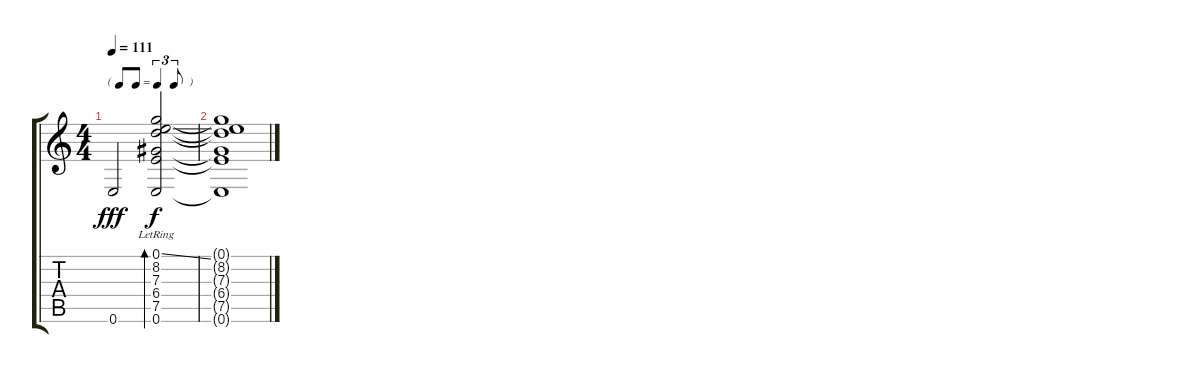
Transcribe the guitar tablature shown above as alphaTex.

\track "" {instrument acousticguitarsteel}
\staff {score tabs}
\tuning (E4 B3 G3 D3 A2 E2) {hide}
\ts (4 4)
\tf triplet8th
\tempo 111
\clef g2
\ks c
0.6.2{dy fff} (0.1{ss} 8.2{lr} 7.3{lr} 6.4{lr} 7.5{lr} 0.6).2{bd 240 dy f} |
(0.1{t} 8.2{t} 7.3{t} 6.4{t} 7.5{t} 0.6{t}).1
